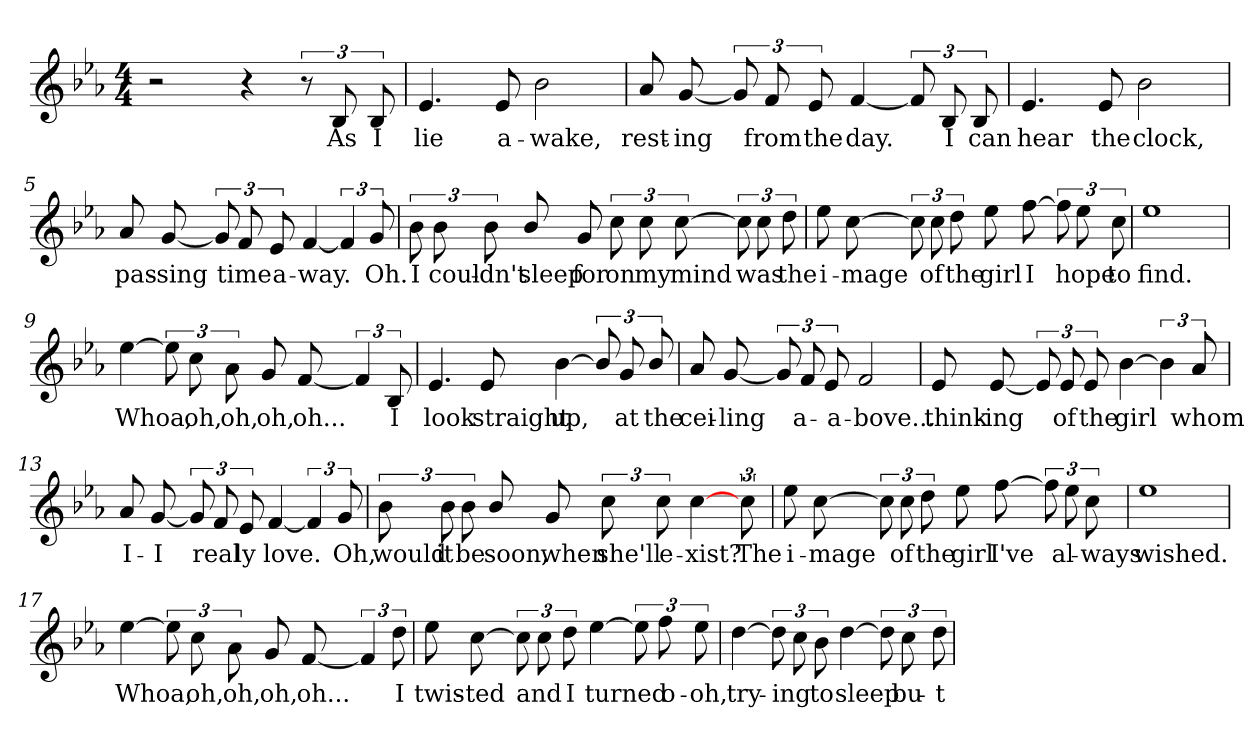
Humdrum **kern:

**kern	**text
*part1	*part1
*staff1	*staff1
*clefG2	*
*k[b-e-a-]	*
*M4/4	*
=1	=1
2r	.
4r	.
12r	.
12B-/	As
12B-/	I
=2	=2
4.e-/	lie
8e-/	a-
2b-\	wake,
=3	=3
8a-/L	rest-
[<8g/	ing
12g/L]	.
12f/	from
12e-/	the
[<4f/	day.
12f/L]	.
12B-/	I
12B-/	can
=4	=4
4.e-/	hear
8e-/	the
2b-\	clock,
!!LO:LB:g=z
=5	=5
8a-/L	pas-
[<8g/	sing
12g/L]	.
12f/	time
12e-/	a-
[<4f/	way.
6f/]	.
12g/	Oh.
=6	=6
12b-\L	I
12b-\	coul-
12b-\	dn't
8b-/L	sleep
8g/	for
12cc\L	on
12cc\	my
[>12cc\	mind
12cc\L]	.
12cc\	was
12dd\	the
!!LO:LB:g=z
=7	=7
8ee-\L	i-
[>8cc\	mage
12cc\L]	.
12cc\	of
12dd\	the
8ee-\L	girl
[>8ff\	I
12ff\L]	.
12ee-\	hope
12cc\	to
=8	=8
1ee-	find.
=9	=9
[>4ee-\	Whoa,
12ee-\L]	.
12cc\	oh,
12a-\	oh,
8g/L	oh,
[<8f/	oh...
6f/]	.
12B-/	I
!!LO:LB:g=z
=10	=10
4.e-/	look
8e-/	straight
[>4b-\	up,
12b-/L]	.
12g/	at
12b-/	the
=11	=11
8a-/L	cei-
[<8g/	ling
12g/L]	.
12f/	a-
12e-/	a-
2f/	bove...
=12	=12
8e-/L	think-
[<8e-/	ing
12e-/L]	.
12e-/	of
12e-/	the
[>4b-\	girl
6b-\]	.
12a-/	whom
!!LO:LB:g=z
=13	=13
8a-/L	I-
[<8g/	I
12g/L]	.
12f/	real
12e-/	ly
[<4f/	love.
6f/]	.
12g/	Oh,
=14	=14
12b-\L	would
12b-\	it
12b-\	be
8b-/L	soon,
8g/	when
12cc\L	she'll
12cc\	e-
[>4cc\	xist?
12cc\	The
!!LO:LB:g=z
=15	=15
8ee-\L	i-
[>8cc\	mage
12cc\L]	.
12cc\	of
12dd\	the
8ee-\L	girl
[>8ff\	I've
12ff\L]	.
12ee-\	al-
12cc\	ways
=16	=16
1ee-	wished.
=17	=17
[>4ee-\	Whoa,
12ee-\L]	.
12cc\	oh,
12a-\	oh,
8g/L	oh,
[<8f/	oh...
6f/]	.
12dd\	I
!!LO:LB:g=z
=18	=18
8ee-\L	twis-
[>8cc\	ted
12cc\L]	.
12cc\	and
12dd\	I
[>4ee-\	turned
12ee-\L]	.
12ff\	o-
12ee-\	oh,
=19	=19
[>4dd\	try-
12dd\L]	.
12cc\	ing
12b-\	to
[>4dd\	sleep
12dd\L]	.
12cc\	bu-
12dd\	t
=	=
*-	*-
